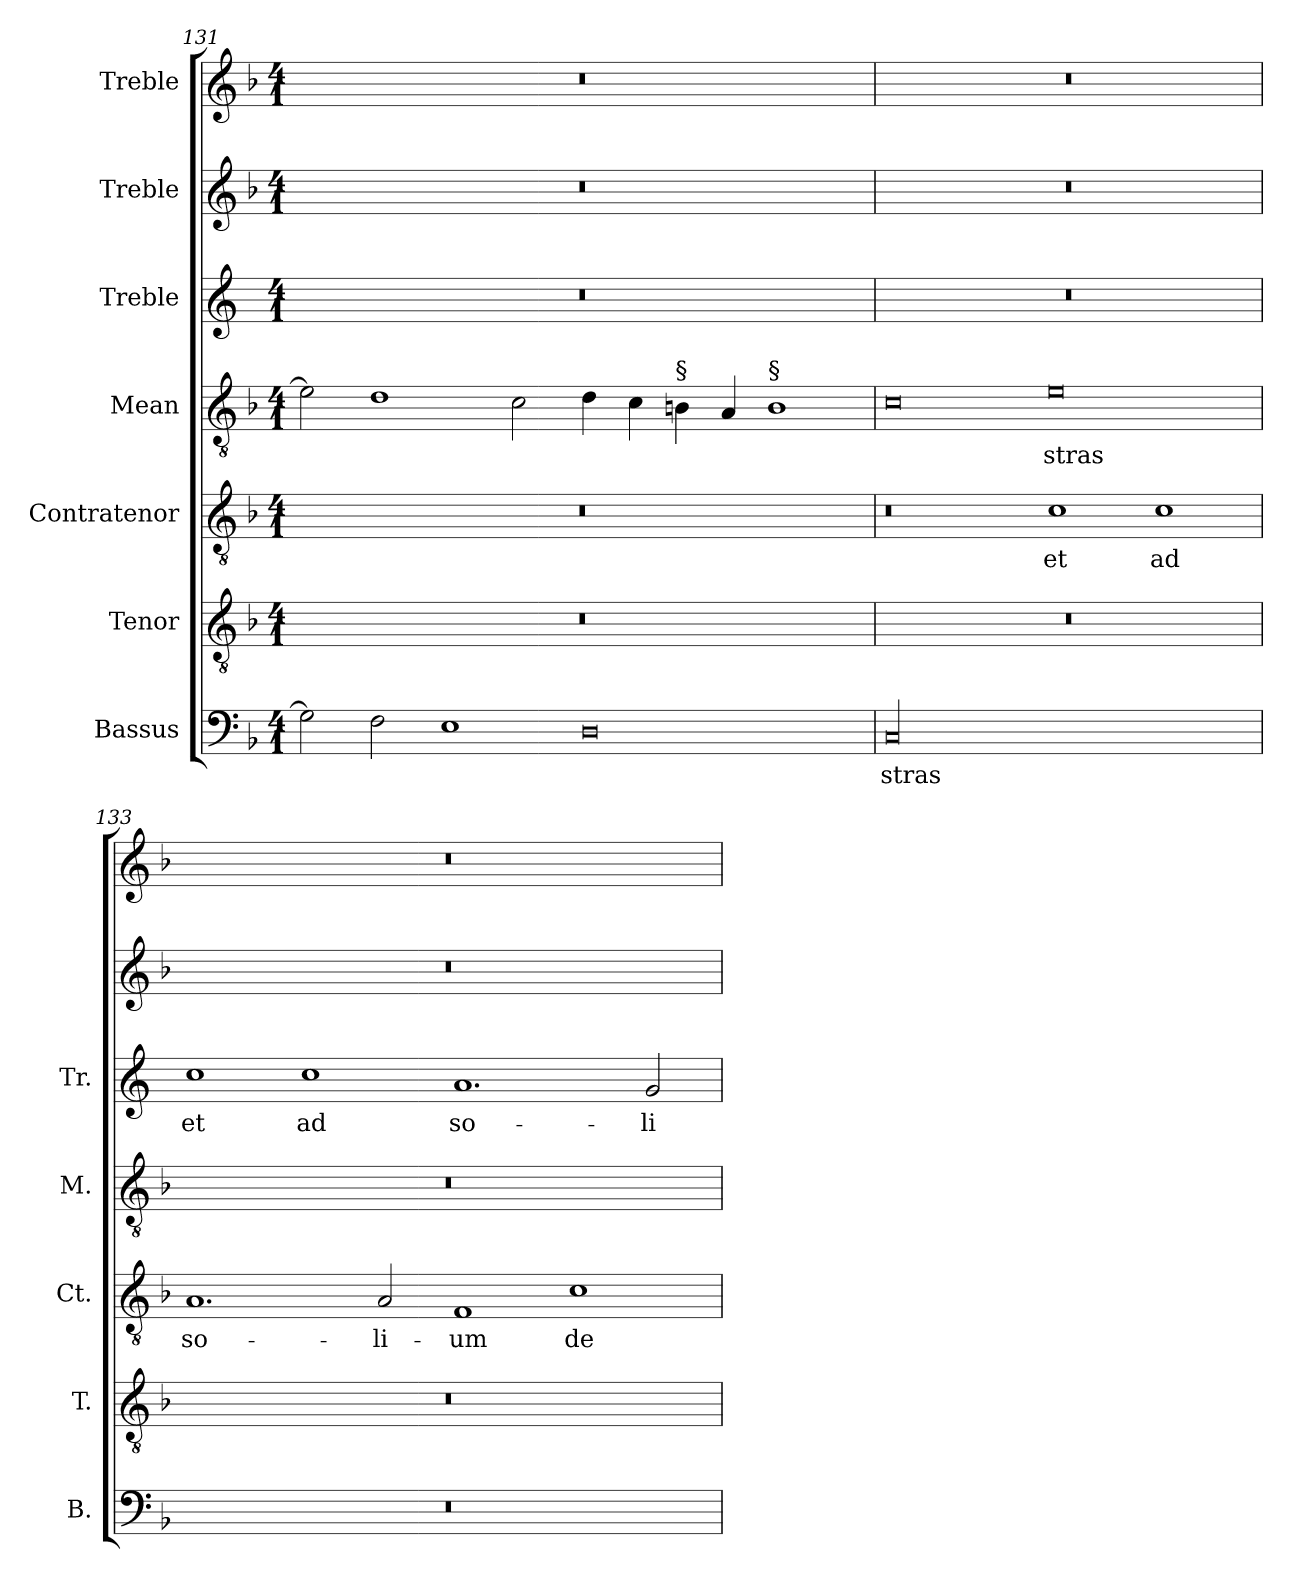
**kern	**text	**kern	**kern	**text	**kern	**text	**kern	**text	**kern	**kern
*part7	*part7	*part6	*part5	*part5	*part4	*part4	*part3	*part3	*part2	*part1
*staff7	*staff7	*staff6	*staff5	*staff5	*staff4	*staff4	*staff3	*staff3	*staff2	*staff1
*I"Bassus	*	*I"Tenor	*I"Contratenor	*	*I"Mean	*	*I"Treble	*	*I"Treble	*I"Treble
*I'B.	*	*I'T.	*I'Ct.	*	*I'M.	*	*I'Tr.	*	*	*
!!LO:LB:g=z
*clefF4	*	*clefGv2	*clefGv2	*	*clefGv2	*	*clefG2	*	*clefG2	*clefG2
*	*	*ITrd7c12	*ITrd7c12	*	*ITrd7c12	*	*	*	*	*
*k[b-]	*	*k[b-]	*k[b-]	*	*k[b-]	*	*k[]	*	*k[b-]	*k[b-]
*F:	*	*F:	*F:	*	*F:	*	*	*	*F:	*F:
*M4/1	*	*M4/1	*M4/1	*	*M4/1	*	*M4/1	*	*M4/1	*M4/1
=131	=131	=131	=131	=131	=131	=131	=131	=131	=131	=131
!	!	!LO:N:vis=1	!LO:N:vis=1	!	!	!	!LO:N:vis=1	!	!LO:N:vis=1	!LO:N:vis=1
2Gi\]	.	00r	00r	.	2Ei\]	.	00r	.	00r	00r
2Fi\	.	.	.	.	1Di	.	.	.	.	.
1Ei	.	.	.	.	.	.	.	.	.	.
.	.	.	.	.	2Ci\	.	.	.	.	.
0Di	.	.	.	.	4Di\	.	.	.	.	.
.	.	.	.	.	4Ci\	.	.	.	.	.
!	!	!	!	!	!LO:TX:a:t=§	!	!	!	!	!
.	.	.	.	.	4BBi\	.	.	.	.	.
.	.	.	.	.	4AAi/	.	.	.	.	.
!	!	!	!	!	!LO:TX:a:t=§	!	!	!	!	!
.	.	.	.	.	1BBi	.	.	.	.	.
=132`	=132`	=132`	=132`	=132`	=132`	=132`	=132`	=132`	=132`	=132`
!	!LO:LY:b:color=#000000	!LO:N:vis=1	!	!	!	!	!LO:N:vis=1	!	!LO:N:vis=1	!LO:N:vis=1
00Ci	-stras	00r	0r	.	0Ci	.	00r	.	00r	00r
!	!	!	!	!LO:LY:b:color=#000000	!	!	!	!	!	!
!	!	!	!	!	!	!LO:LY:b:color=#000000	!	!	!	!
.	.	.	1Ci	et	0Ei	-stras	.	.	.	.
!	!	!	!	!LO:LY:b:color=#000000	!	!	!	!	!	!
.	.	.	1Ci	ad	.	.	.	.	.	.
=133`	=133`	=133`	=133`	=133`	=133`	=133`	=133`	=133`	=133`	=133`
!LO:N:vis=1	!	!LO:N:vis=1	!	!	!	!	!	!	!	!
!	!	!	!	!LO:LY:b:color=#000000	!LO:N:vis=1	!	!	!	!	!
!	!	!	!	!	!	!	!	!LO:LY:b:color=#000000	!LO:N:vis=1	!LO:N:vis=1
00r	.	00r	1.AAi	so-	00r	.	1cci	et	00r	00r
!	!	!	!	!	!	!	!	!LO:LY:b:color=#000000	!	!
.	.	.	.	.	.	.	1cci	ad	.	.
!	!	!	!	!LO:LY:b:color=#000000	!	!	!	!	!	!
.	.	.	2AAi/	-li-	.	.	.	.	.	.
!	!	!	!	!LO:LY:b:color=#000000	!	!	!	!	!	!
!	!	!	!	!	!	!	!	!LO:LY:b:color=#000000	!	!
.	.	.	1FFi	-um	.	.	1.ai	so-	.	.
!	!	!	!	!LO:LY:b:color=#000000	!	!	!	!	!	!
.	.	.	1Ci	de-	.	.	.	.	.	.
!	!	!	!	!	!	!	!	!LO:LY:b:color=#000000	!	!
.	.	.	.	.	.	.	2gi/	-li-	.	.
=`	=`	=`	=`	=`	=`	=`	=`	=`	=`	=`
*-	*-	*-	*-	*-	*-	*-	*-	*-	*-	*-
